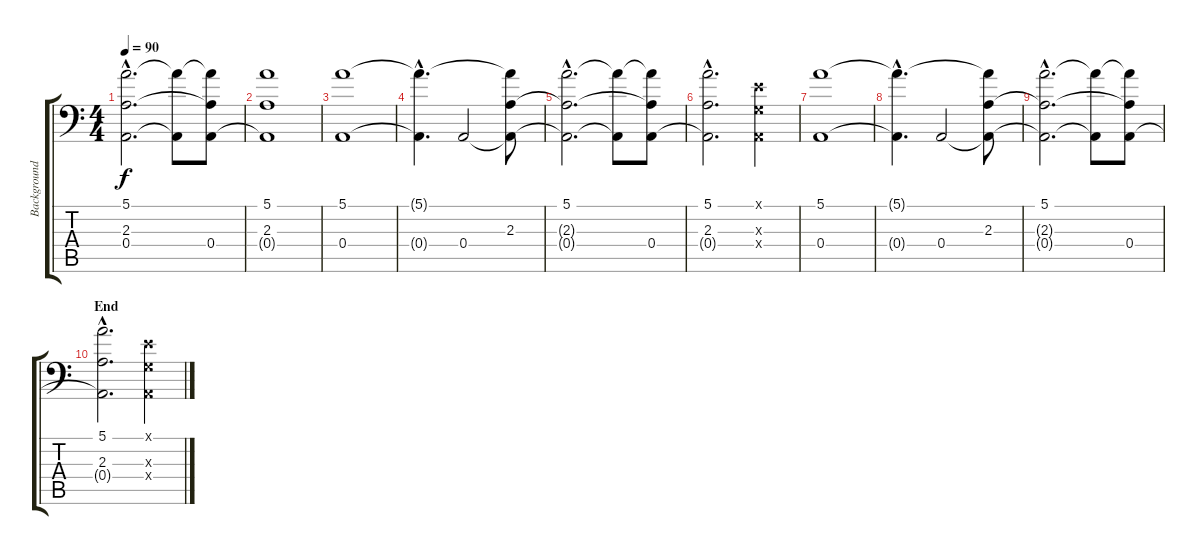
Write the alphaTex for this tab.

\track ("Background" "Background") {instrument stringensemble2}
\staff {score tabs}
\tuning (E4 B3 G3 A2 E2 A1) {hide}
\ts (4 4)
\tempo 90
\clef f4
\ks c
(5.1{hac} 2.3{hac t} 0.4{hac t}).2{d dy f} (5.1{t} 0.4{t}).8 (5.1{t} 2.3{t} 0.4).8 |
(5.1 2.3 0.4{t}).1 |
(5.1 0.4).1 |
(5.1{hac t} 0.4{hac t}).4{d} 0.4.2 (5.1{t} 2.3 0.4{t}).8 |
(5.1{hac} 2.3{hac t} 0.4{hac t}).2{d} (5.1{t} 0.4{t}).8 (5.1{t} 2.3{t} 0.4).8 |
(5.1{hac} 2.3{hac} 0.4{hac t}).2{d} (0.1{x} 0.3{x} 0.4{x}).4 |
(5.1 0.4).1{instrument seashore} |
(5.1{hac t} 0.4{hac t}).4{d} 0.4.2 (5.1{t} 2.3 0.4{t}).8 |
(5.1{hac} 2.3{hac t} 0.4{hac t}).2{d} (5.1{t} 0.4{t}).8 (5.1{t} 2.3{t} 0.4).8 |
\section ("" "End")
(5.1{hac} 2.3{hac} 0.4{hac t}).2{d} (0.1{x} 0.3{x} 0.4{x}).4
